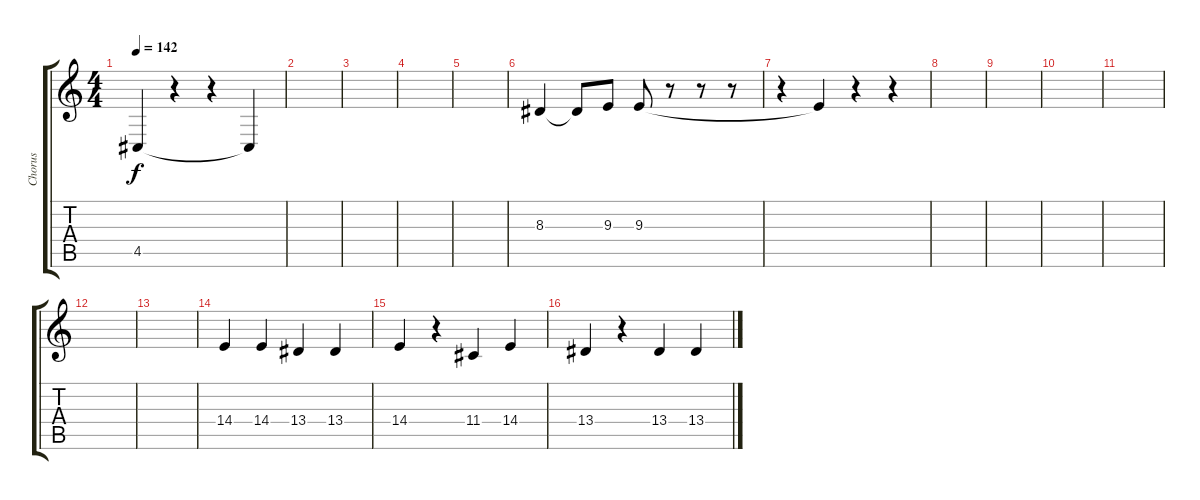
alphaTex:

\track ("Chorus" "Chorus") {instrument choiraahs}
\staff {score tabs}
\tuning (E4 B3 G3 D3 A2 E2) {hide}
\ts (4 4)
\tempo 142
\clef g2
\ks c
4.5.4{dy f} r.4 r.4 4.5{t}.4 |
|
|
|
|
8.3.4 8.3{t}.8 9.3.8 9.3.8 r.8 r.8 r.8 |
r.4 9.3{t}.4 r.4 r.4 |
|
|
|
|
|
|
14.4.4 14.4.4 13.4.4 13.4.4 |
14.4.4 r.4 11.4.4 14.4.4 |
13.4.4 r.4 13.4.4 13.4.4
